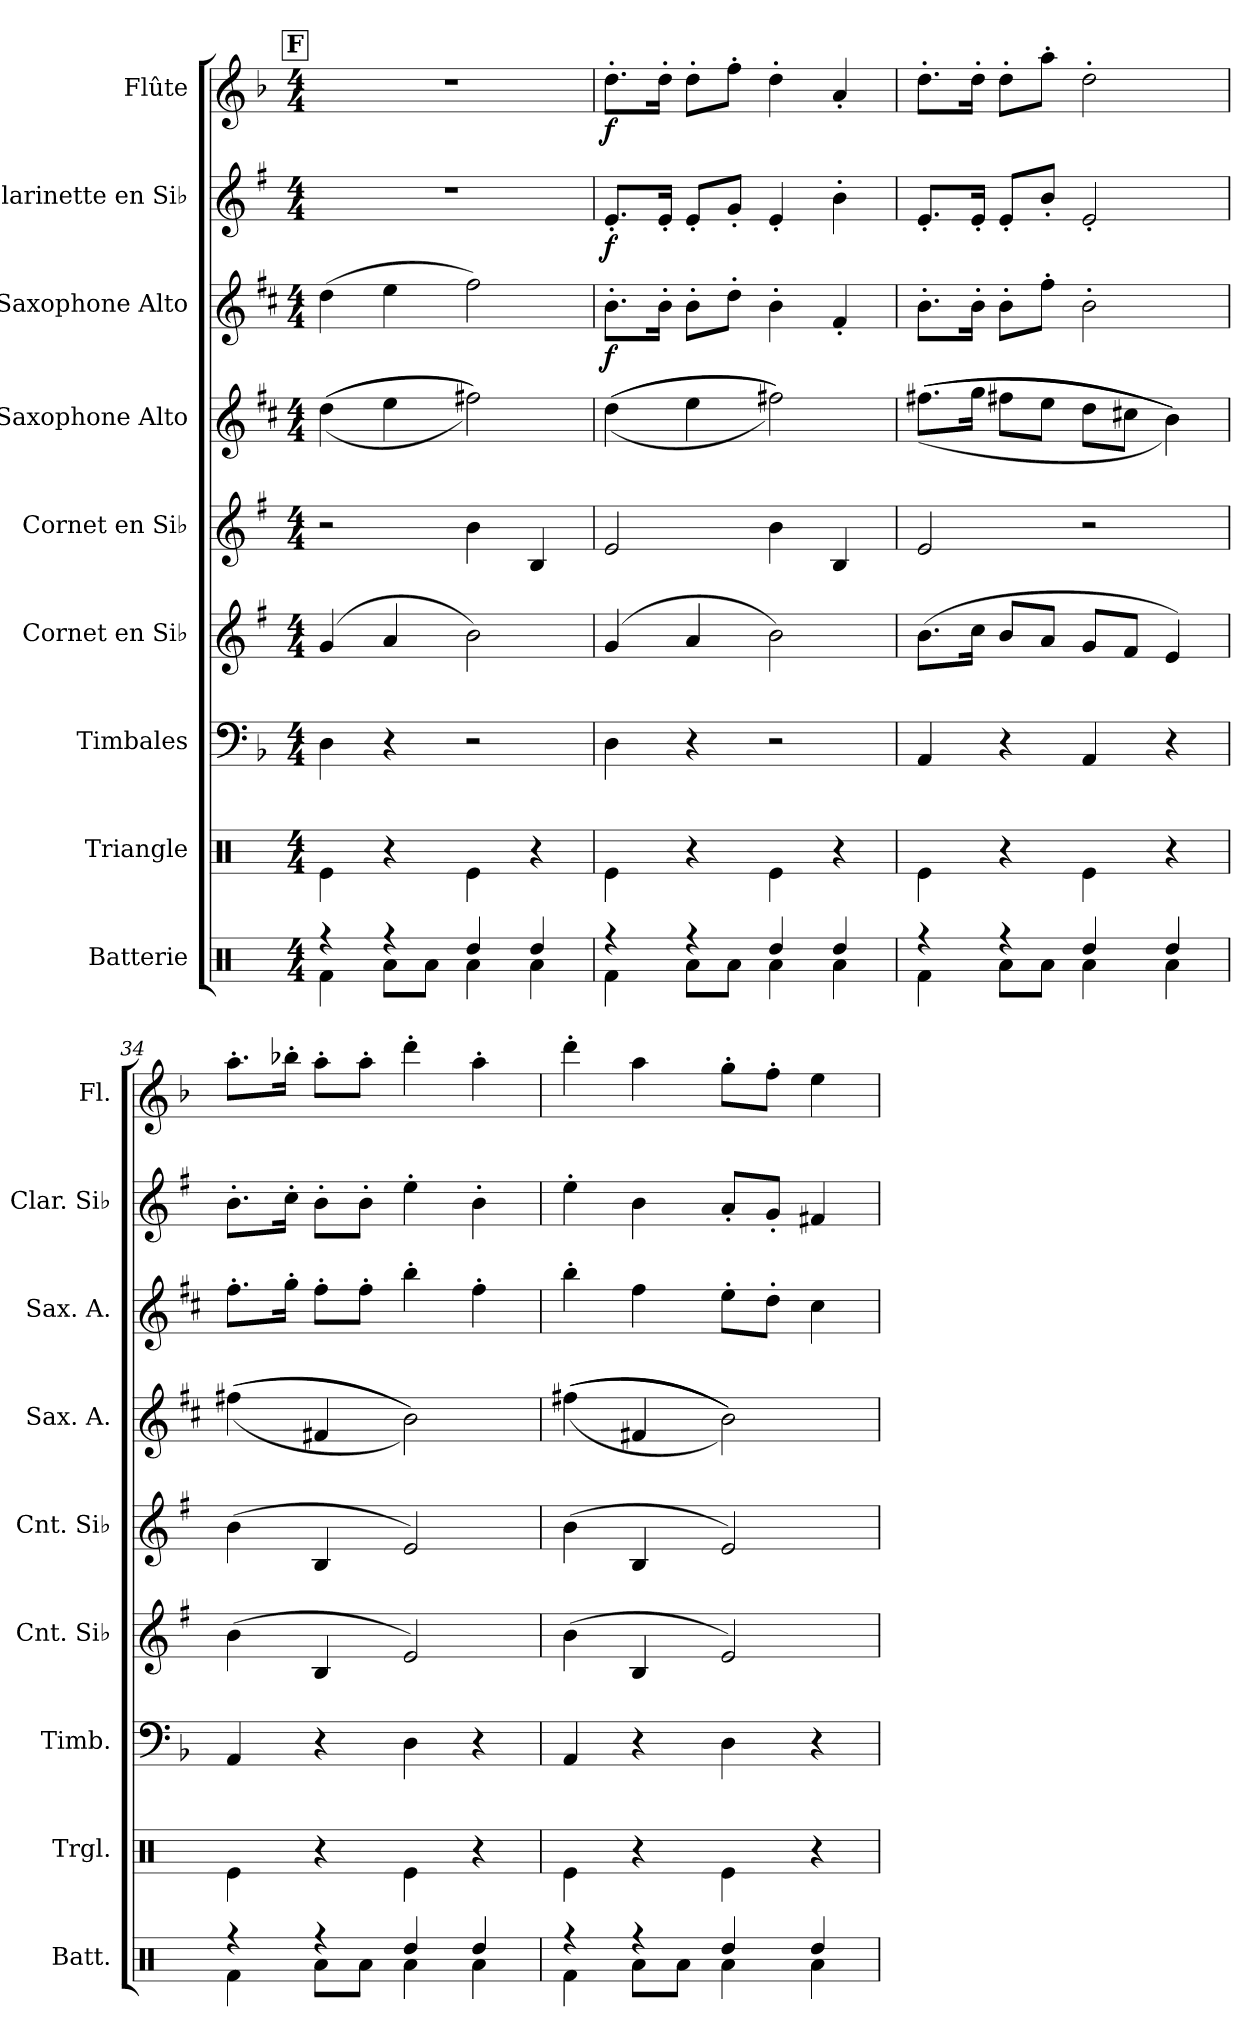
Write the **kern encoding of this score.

**kern	**kern	**kern	**kern	**kern	**kern	**kern	**dynam	**kern	**dynam	**kern	**dynam
*part9	*part8	*part7	*part6	*part5	*part4	*part3	*part3	*part2	*part2	*part1	*part1
*staff9	*staff8	*staff7	*staff6	*staff5	*staff4	*staff3	*staff3	*staff2	*staff2	*staff1	*staff1
*I"Batterie	*I"Triangle	*I"Timbales	*I"Cornet en Si♭	*I"Cornet en Si♭	*I"Saxophone Alto	*I"Saxophone Alto	*	*I"Clarinette en Si♭	*	*I"Flûte	*
*I'Batt.	*I'Trgl.	*I'Timb.	*I'Cnt. Si♭	*I'Cnt. Si♭	*I'Sax. A.	*I'Sax. A.	*	*I'Clar. Si♭	*	*I'Fl.	*
*clefX	*clefX	*clefF4	*clefG2	*clefG2	*clefG2	*clefG2	*	*clefG2	*	*clefG2	*
*	*	*	*ITrd1c2	*ITrd1c2	*ITrd5c9	*ITrd5c9	*	*ITrd1c2	*	*	*
*k[]	*k[]	*k[b-]	*k[b-]	*k[b-]	*k[b-]	*k[b-]	*	*k[b-]	*	*k[b-]	*
*M4/4	*M4/4	*M4/4	*M4/4	*M4/4	*M4/4	*M4/4	*	*M4/4	*	*M4/4	*
!!LO:REH:place=s1:a:B:fs=14:t=F
=31	=31	=31	=31	=31	=31	=31	=31	=31	=31	=31	=31
*^	*	*	*	*	*	*	*	*	*	*	*
4r	4Rf\	4Re\	4D\	(>4f/	2r	(>(>(>4f\	(>4f\	.	1r	.	1r	.
4r	8Ra\L	4r	4r	4g/	.	4g\	4g\	.	.	.	.	.
.	8Ra\J	.	.	.	.	.	.	.	.	.	.	.
4Rdd/	4Ra\	4Re\	2r	2a\)	4a\	2an\)))	2a\)	.	.	.	.	.
4Rdd/	4Ra\	4r	.	.	4A/	.	.	.	.	.	.	.
=32	=32	=32	=32	=32	=32	=32	=32	=32	=32	=32	=32	=32
!	!	!	!	!	!	!	!	!LO:DY:b	!	!LO:DY:b	!	!LO:DY:b
4r	4Rf\	4Re\	4D\	(>4f/	2d/	(>(>(>4f\	8.d'\L	f	8.d'/L	f	8.dd'\L	f
.	.	.	.	.	.	.	16d'\Jk	.	16d'/Jk	.	16dd'\Jk	.
4r	8Ra\L	4r	4r	4g/	.	4g\	8d'\L	.	8d'/L	.	8dd'\L	.
.	8Ra\J	.	.	.	.	.	8f'\J	.	8f'/J	.	8ff'\J	.
4Rdd/	4Ra\	4Re\	2r	2a\)	4a\	2an\)))	4d'\	.	4d'/	.	4dd'\	.
4Rdd/	4Ra\	4r	.	.	4A/	.	4A'/	.	4a'\	.	4a'/	.
=33	=33	=33	=33	=33	=33	=33	=33	=33	=33	=33	=33	=33
4r	4Rf\	4Re\	4AA/	(>8.a\L	2d/	(>(>(>(>8.an\L	8.d'\L	.	8.d'/L	.	8.dd'\L	.
.	.	.	.	16b-\Jk	.	16b-\Jk	16d'\Jk	.	16d'/Jk	.	16dd'\Jk	.
4r	8Ra\L	4r	4r	8a/L	.	8an\L	8d'\L	.	8d'/L	.	8dd'\L	.
.	8Ra\J	.	.	8g/J	.	8g\J	8a'\J	.	8a'/J	.	8aa'\J	.
4Rdd/	4Ra\	4Re\	4AA/	8f/L	2r	8f\L	2d'\	.	2d'/	.	2dd'\	.
.	.	.	.	8e/J	.	8en\J	.	.	.	.	.	.
4Rdd/	4Ra\	4r	4r	4d/)	.	4d\))))	.	.	.	.	.	.
=34	=34	=34	=34	=34	=34	=34	=34	=34	=34	=34	=34	=34
4r	4Rf\	4Re\	4AA/	(>4a\	(>4a\	(>(>(>4an\	8.a'\L	.	8.a'\L	.	8.aa'\L	.
.	.	.	.	.	.	.	16b-'\Jk	.	16b-'\Jk	.	16bb-X'\Jk	.
4r	8Ra\L	4r	4r	4A/	4A/	4An/	8a'\L	.	8a'\L	.	8aa'\L	.
.	8Ra\J	.	.	.	.	.	8a'\J	.	8a'\J	.	8aa'\J	.
4Rdd/	4Ra\	4Re\	4D\	2d/)	2d/)	2d\)))	4dd'\	.	4dd'\	.	4ddd'\	.
4Rdd/	4Ra\	4r	4r	.	.	.	4a'\	.	4a'\	.	4aa'\	.
!!LO:LB:g=z
=35	=35	=35	=35	=35	=35	=35	=35	=35	=35	=35	=35	=35
4r	4Rf\	4Re\	4AA/	(>4a\	(>4a\	(>(>(>(>4an\	4dd'\	.	4dd'\	.	4ddd'\	.
4r	8Ra\L	4r	4r	4A/	4A/	4An/	4a\	.	4a\	.	4aa\	.
.	8Ra\J	.	.	.	.	.	.	.	.	.	.	.
4Rdd/	4Ra\	4Re\	4D\	2d/)	2d/)	2d\))))	8g'\L	.	8g'/L	.	8gg'\L	.
.	.	.	.	.	.	.	8f'\J	.	8f'/J	.	8ff'\J	.
4Rdd/	4Ra\	4r	4r	.	.	.	4e\	.	4en/	.	4ee\	.
*v	*v	*	*	*	*	*	*	*	*	*	*	*
=	=	=	=	=	=	=	=	=	=	=	=
*-	*-	*-	*-	*-	*-	*-	*-	*-	*-	*-	*-
